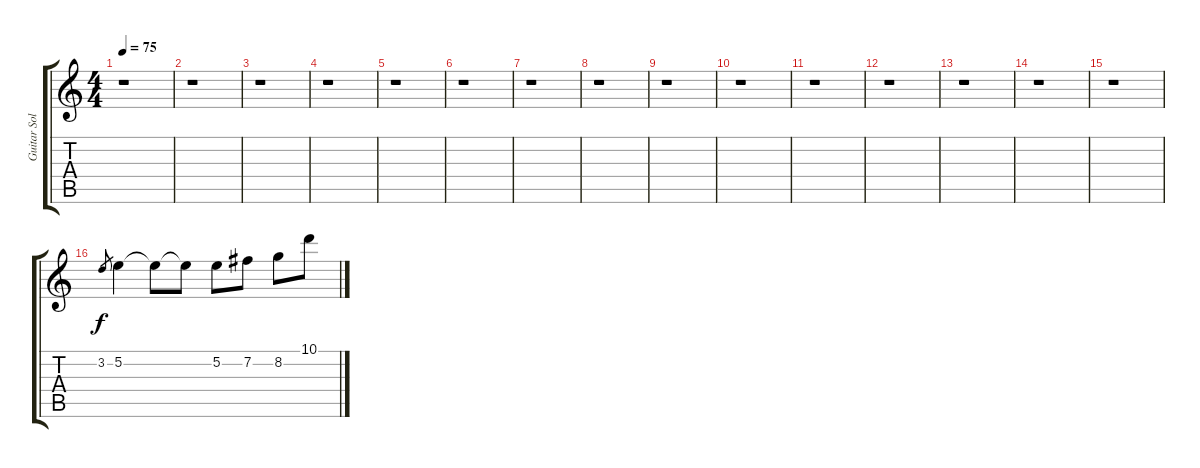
\track ("Guitar Solo" "Guitar Sol") {instrument overdrivenguitar}
\staff {score tabs}
\tuning (E4 B3 G3 D3 A2 E2) {hide}
\ts (4 4)
\tempo 75
\clef g2
\ks c
r.1{dy f} |
r.1 |
r.1 |
r.1 |
r.1 |
r.1 |
r.1 |
r.1 |
r.1 |
r.1 |
r.1 |
r.1 |
r.1 |
r.1 |
r.1 |
3.2.8{gr} 5.2.4 5.2{t}.8 5.2{t}.8 5.2.8 7.2.8 8.2.8 10.1.8
